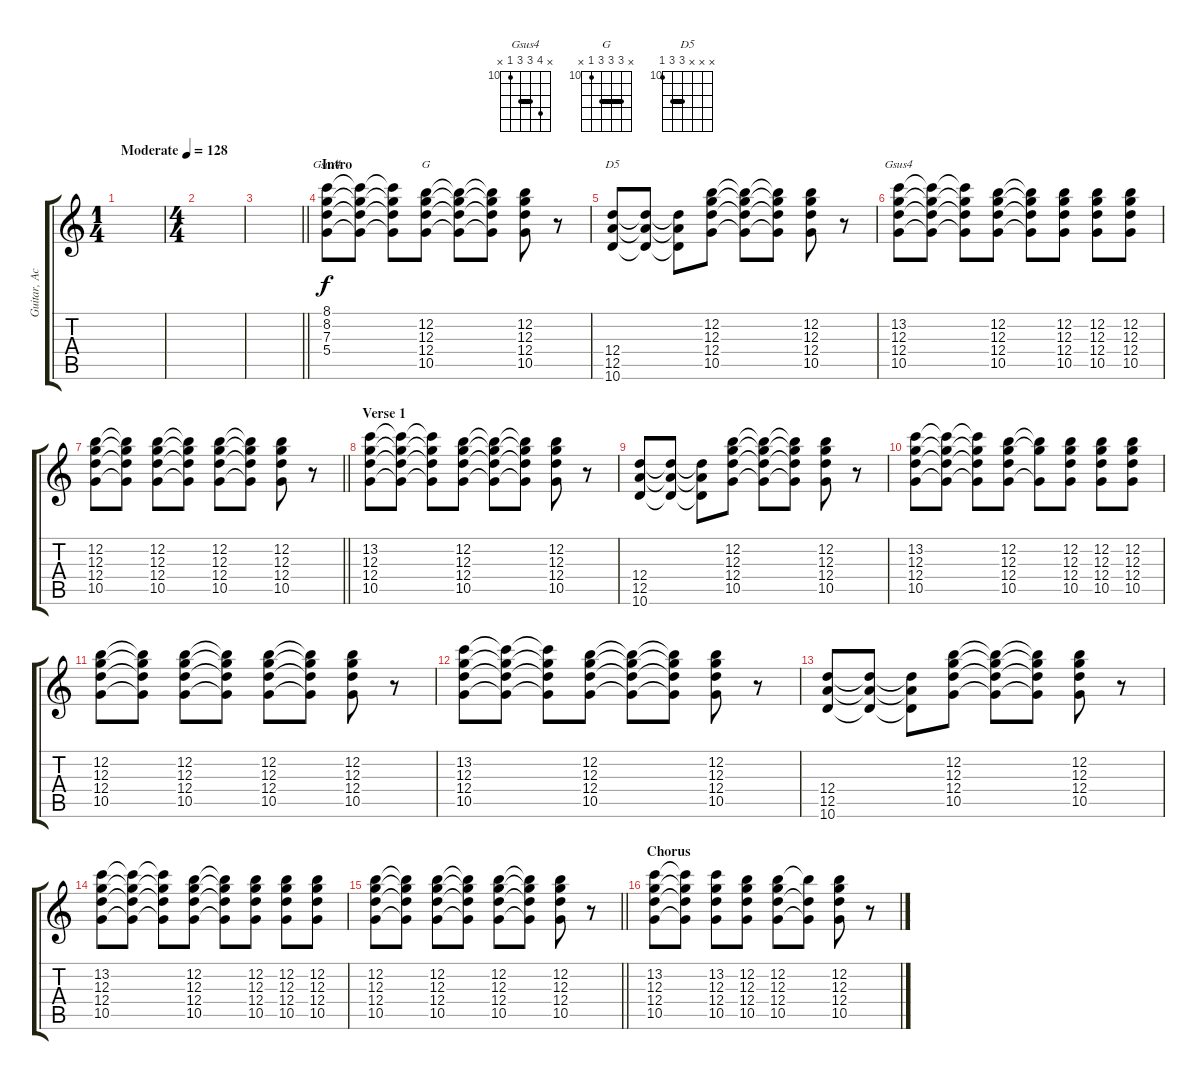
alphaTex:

\track ("Guitar, Acoustic" "Guitar, Ac") {instrument acousticguitarsteel}
\staff {score tabs}
\tuning (E4 B3 G3 D3 A2 E2) {hide}
\chord ("Gsus4" 8 8 7 5 x x) {firstfret 5 barre 8}
\chord ("G" x 12 12 12 10 x) {firstfret 10 barre 12}
\chord ("D5" x x x 12 12 10) {firstfret 10 barre 12}
\chord ("Gsus4" x 13 12 12 10 x) {firstfret 10 barre 12}
\ts (1 4)
\tempo (128 "Moderate")
\clef g2
\ks c
|
\ts (4 4)
|
\barLineRight lightlight
|
\section ("" "Intro")
(8.1 8.2 7.3 5.4).8{ch "Gsus4"} (8.1{t} 8.2{t} 7.3{t} 5.4{t}).8 (8.1{t} 8.2{t} 7.3{t} 5.4{t}).8 (12.2 12.3 12.4 10.5).8{ch "G"} (12.2{t} 12.3{t} 12.4{t} 10.5{t}).8 (12.2{t} 12.3{t} 12.4{t} 10.5{t}).8 (12.2 12.3 12.4 10.5).8 r.8 |
(12.4 12.5 10.6).8{ch "D5"} (12.4{t} 12.5{t} 10.6{t}).8 (12.4{t} 12.5{t} 10.6{t}).8 (12.2 12.3 12.4 10.5).8 (12.2{t} 12.3{t} 12.4{t} 10.5{t}).8 (12.2{t} 12.3{t} 12.4{t} 10.5{t}).8 (12.2 12.3 12.4 10.5).8 r.8 |
(13.2 12.3 12.4 10.5).8{ch "Gsus4"} (13.2{t} 12.3{t} 12.4{t} 10.5{t}).8 (13.2{t} 12.3{t} 12.4{t} 10.5{t}).8 (12.2 12.3 12.4 10.5).8 (12.2{t} 12.3{t} 12.4{t} 10.5{t}).8 (12.2 12.3 12.4 10.5).8 (12.2 12.3 12.4 10.5).8 (12.2 12.3 12.4 10.5).8 |
\barLineRight lightlight
(12.2 12.3 12.4 10.5).8 (12.2{t} 12.3{t} 12.4{t} 10.5{t}).8 (12.2 12.3 12.4 10.5).8 (12.2{t} 12.3{t} 12.4{t} 10.5{t}).8 (12.2 12.3 12.4 10.5).8 (12.2{t} 12.3{t} 12.4{t} 10.5{t}).8 (12.2 12.3 12.4 10.5).8 r.8 |
\section ("" "Verse 1")
(13.2 12.3 12.4 10.5).8 (13.2{t} 12.3{t} 12.4{t} 10.5{t}).8 (13.2{t} 12.3{t} 12.4{t} 10.5{t}).8 (12.2 12.3 12.4 10.5).8 (12.2{t} 12.3{t} 12.4{t} 10.5{t}).8 (12.2{t} 12.3{t} 12.4{t} 10.5{t}).8 (12.2 12.3 12.4 10.5).8 r.8 |
(12.4 12.5 10.6).8 (12.4{t} 12.5{t} 10.6{t}).8 (12.4{t} 12.5{t} 10.6{t}).8 (12.2 12.3 12.4 10.5).8 (12.2{t} 12.3{t} 12.4{t} 10.5{t}).8 (12.2{t} 12.3{t} 12.4{t} 10.5{t}).8 (12.2 12.3 12.4 10.5).8 r.8 |
(13.2 12.3 12.4 10.5).8 (13.2{t} 12.3{t} 12.4{t} 10.5{t}).8 (13.2{t} 12.3{t} 12.4{t} 10.5{t}).8 (12.2 12.3 12.4 10.5).8 (12.2{t} 12.3{t} 10.5{t}).8 (12.2 12.3 12.4 10.5).8 (12.2 12.3 12.4 10.5).8 (12.2 12.3 12.4 10.5).8 |
(12.2 12.3 12.4 10.5).8 (12.2{t} 12.3{t} 12.4{t} 10.5{t}).8 (12.2 12.3 12.4 10.5).8 (12.2{t} 12.3{t} 12.4{t} 10.5{t}).8 (12.2 12.3 12.4 10.5).8 (12.2{t} 12.3{t} 12.4{t} 10.5{t}).8 (12.2 12.3 12.4 10.5).8 r.8 |
(13.2 12.3 12.4 10.5).8 (13.2{t} 12.3{t} 12.4{t} 10.5{t}).8 (13.2{t} 12.3{t} 12.4{t} 10.5{t}).8 (12.2 12.3 12.4 10.5).8 (12.2{t} 12.3{t} 12.4{t} 10.5{t}).8 (12.2{t} 12.3{t} 12.4{t} 10.5{t}).8 (12.2 12.3 12.4 10.5).8 r.8 |
(12.4 12.5 10.6).8 (12.4{t} 12.5{t} 10.6{t}).8 (12.4{t} 12.5{t} 10.6{t}).8 (12.2 12.3 12.4 10.5).8 (12.2{t} 12.3{t} 12.4{t} 10.5{t}).8 (12.2{t} 12.3{t} 12.4{t} 10.5{t}).8 (12.2 12.3 12.4 10.5).8 r.8 |
(13.2 12.3 12.4 10.5).8 (13.2{t} 12.3{t} 12.4{t} 10.5{t}).8 (13.2{t} 12.3{t} 12.4{t} 10.5{t}).8 (12.2 12.3 12.4 10.5).8 (12.2{t} 12.3{t} 12.4{t} 10.5{t}).8 (12.2 12.3 12.4 10.5).8 (12.2 12.3 12.4 10.5).8 (12.2 12.3 12.4 10.5).8 |
\barLineRight lightlight
(12.2 12.3 12.4 10.5).8 (12.2{t} 12.3{t} 12.4{t} 10.5{t}).8 (12.2 12.3 12.4 10.5).8 (12.2{t} 12.3{t} 12.4{t} 10.5{t}).8 (12.2 12.3 12.4 10.5).8 (12.2{t} 12.3{t} 12.4{t} 10.5{t}).8 (12.2 12.3 12.4 10.5).8 r.8 |
\section ("" "Chorus")
(13.2 12.3 12.4 10.5).8 (13.2{t} 12.3{t} 12.4{t} 10.5{t}).8 (13.2 12.3 12.4 10.5).8 (12.2 12.3 12.4 10.5).8 (12.2 12.3 12.4 10.5).8 (12.2{t} 12.4{t} 10.5{t}).8 (12.2 12.3 12.4 10.5).8 r.8
